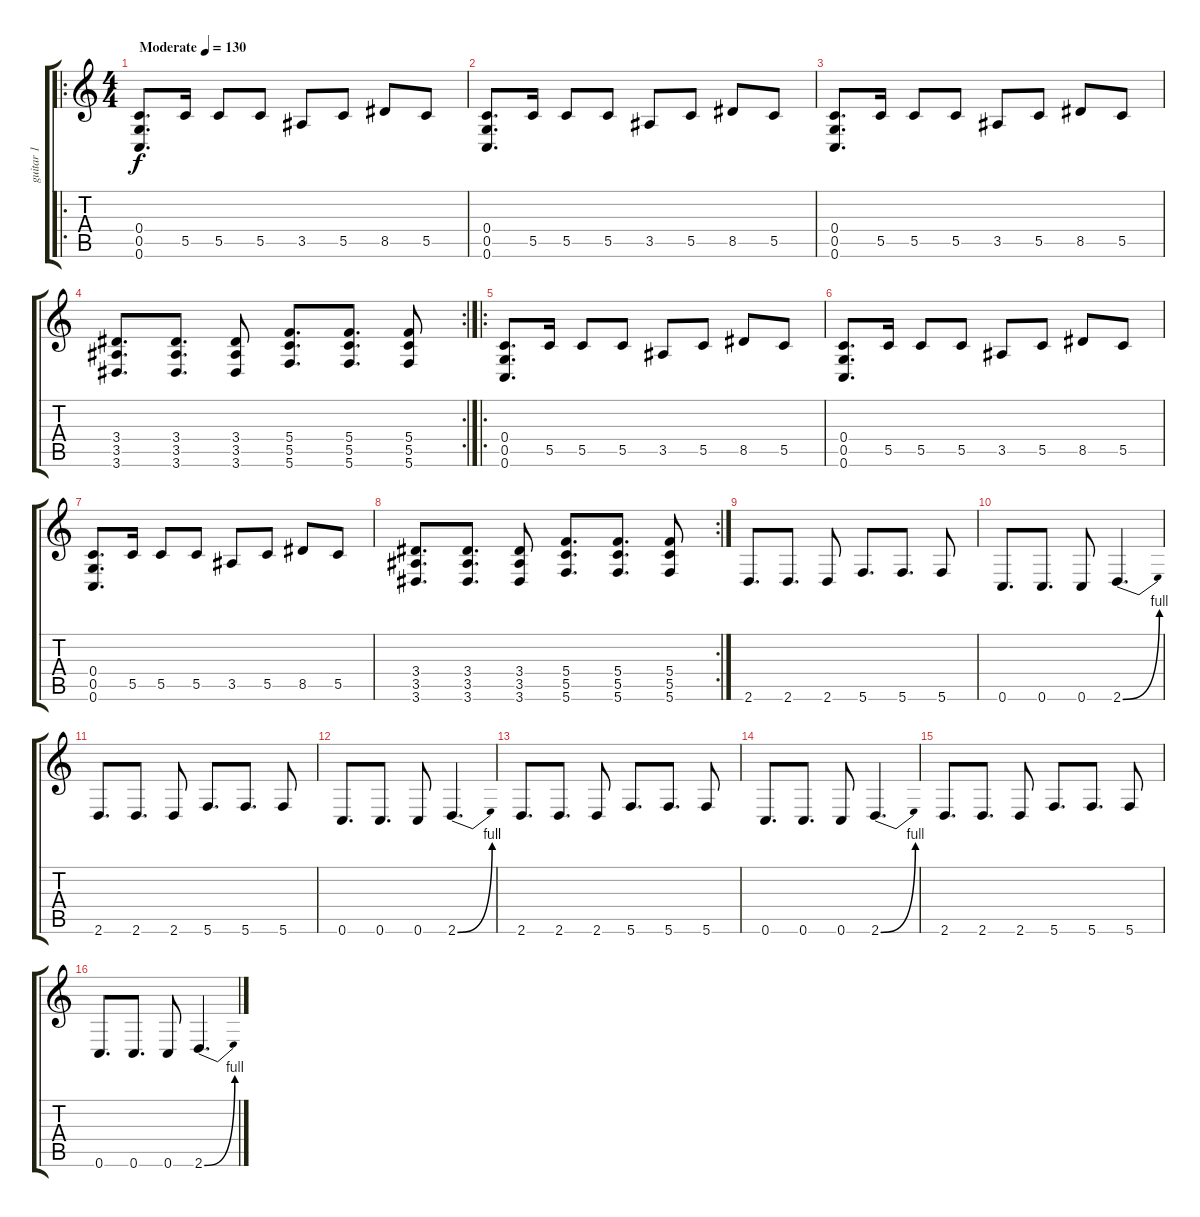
\track ("guitar 1" "guitar 1") {instrument overdrivenguitar}
\staff {score tabs}
\tuning (D4 A3 F3 C3 G2 C2) {hide}
\ro
\ts (4 4)
\tempo (130 "Moderate")
\clef g2
\ks c
(0.4 0.5 0.6).8{d dy f instrument overdrivenguitar} 5.5.16 5.5.8 5.5.8 3.5.8 5.5.8 8.5.8 5.5.8 |
(0.4 0.5 0.6).8{d} 5.5.16 5.5.8 5.5.8 3.5.8 5.5.8 8.5.8 5.5.8 |
(0.4 0.5 0.6).8{d} 5.5.16 5.5.8 5.5.8 3.5.8 5.5.8 8.5.8 5.5.8 |
\rc 2
(3.4 3.5 3.6).8{d} (3.4 3.5 3.6).8{d} (3.4 3.5 3.6).8 (5.4 5.5 5.6).8{d} (5.4 5.5 5.6).8{d} (5.4 5.5 5.6).8 |
\ro
(0.4 0.5 0.6).8{d} 5.5.16 5.5.8 5.5.8 3.5.8 5.5.8 8.5.8 5.5.8 |
(0.4 0.5 0.6).8{d} 5.5.16 5.5.8 5.5.8 3.5.8 5.5.8 8.5.8 5.5.8 |
(0.4 0.5 0.6).8{d} 5.5.16 5.5.8 5.5.8 3.5.8 5.5.8 8.5.8 5.5.8 |
\rc 2
(3.4 3.5 3.6).8{d} (3.4 3.5 3.6).8{d} (3.4 3.5 3.6).8 (5.4 5.5 5.6).8{d} (5.4 5.5 5.6).8{d} (5.4 5.5 5.6).8 |
2.6.8{d} 2.6.8{d} 2.6.8 5.6.8{d} 5.6.8{d} 5.6.8 |
0.6.8{d} 0.6.8{d} 0.6.8 2.6{be (bend 0 0 60 4)}.4{d} |
2.6.8{d} 2.6.8{d} 2.6.8 5.6.8{d} 5.6.8{d} 5.6.8 |
0.6.8{d} 0.6.8{d} 0.6.8 2.6{be (bend 0 0 60 4)}.4{d} |
2.6.8{d} 2.6.8{d} 2.6.8 5.6.8{d} 5.6.8{d} 5.6.8 |
0.6.8{d} 0.6.8{d} 0.6.8 2.6{be (bend 0 0 60 4)}.4{d} |
2.6.8{d} 2.6.8{d} 2.6.8 5.6.8{d} 5.6.8{d} 5.6.8 |
0.6.8{d} 0.6.8{d} 0.6.8 2.6{be (bend 0 0 60 4)}.4{d}
